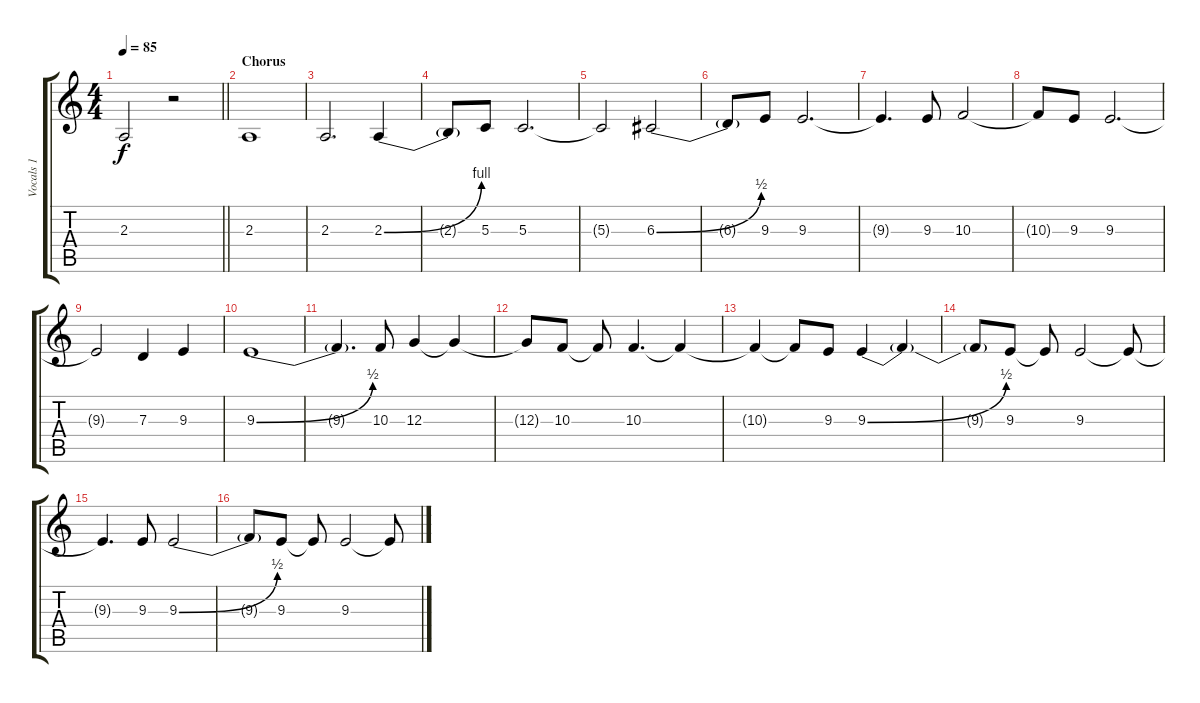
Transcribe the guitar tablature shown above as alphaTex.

\track ("Vocals 1" "Vocals 1") {instrument tenorsax}
\staff {score tabs}
\tuning (E4 B3 G3 D3 A2 E2) {hide}
\ts (4 4)
\tempo 85
\clef g2
\barLineRight lightlight
\ks c
2.3{t}.2{dy f} r.2 |
\section ("" "Chorus")
2.3.1 |
2.3.2{d} 2.3{be (bend 0 0 60 4)}.4 |
2.3{t}.8 5.3.8 5.3.2{d} |
5.3{t}.2 6.3{be (bend 0 0 60 2)}.2 |
6.3{t}.8 9.3.8 9.3.2{d} |
9.3{t}.4{d} 9.3.8 10.3.2 |
10.3{t}.8 9.3.8 9.3.2{d} |
9.3{t}.2 7.3.4 9.3.4 |
9.3{be (bend 0 0 60 2)}.1{balance 0} |
9.3{t}.4{d} 10.3.8 12.3.4 12.3{t}.4 |
12.3{t}.8 10.3.8 10.3{t}.8 10.3.4{d} 10.3{t}.4 |
10.3{t}.4 10.3{t}.8 9.3.8 9.3{be (bend 0 0 60 2)}.4 9.3{t}.4 |
9.3{t}.8 9.3.8 9.3{t}.8 9.3.2 9.3{t}.8 |
9.3{t}.4{d} 9.3.8 9.3{be (bend 0 0 60 2)}.2 |
9.3{t}.8 9.3.8 9.3{t}.8 9.3.2 9.3{t}.8
